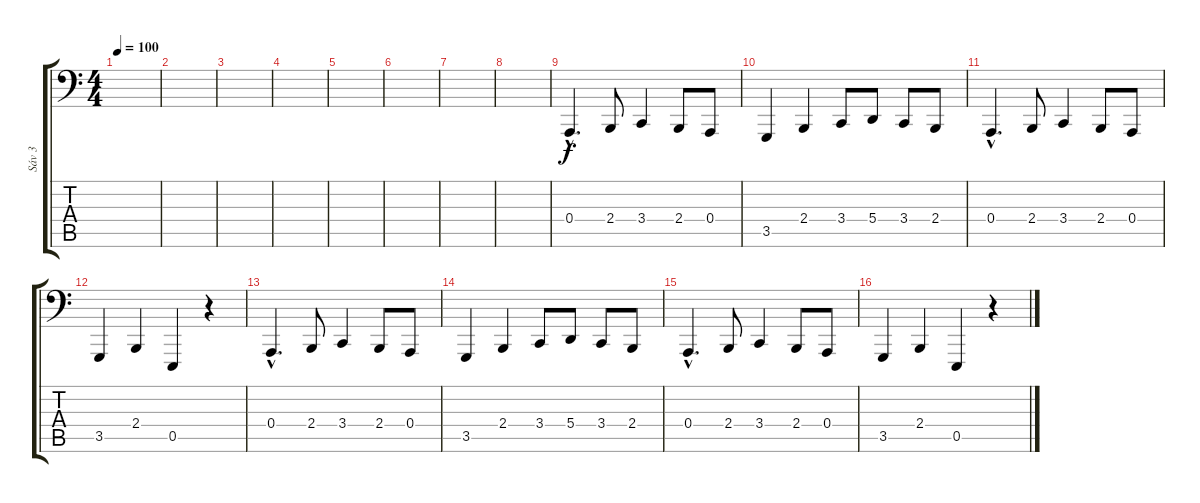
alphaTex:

\track ("Sáv 3" "Sáv 3") {instrument cello}
\staff {score tabs}
\tuning (C3 G2 D2 A1 E1 B0) {hide}
\ts (4 4)
\tempo 100
\clef f4
\ks c
|
|
|
|
|
|
|
|
0.4{hac}.4{d} 2.4.8 3.4.4 2.4.8 0.4.8 |
3.5.4 2.4.4 3.4.8 5.4.8 3.4.8 2.4.8 |
0.4{hac}.4{d} 2.4.8 3.4.4 2.4.8 0.4.8 |
3.5.4 2.4.4 0.5.4 r.4 |
0.4{hac}.4{d} 2.4.8 3.4.4 2.4.8 0.4.8 |
3.5.4 2.4.4 3.4.8 5.4.8 3.4.8 2.4.8 |
0.4{hac}.4{d} 2.4.8 3.4.4 2.4.8 0.4.8 |
3.5.4 2.4.4 0.5.4 r.4
